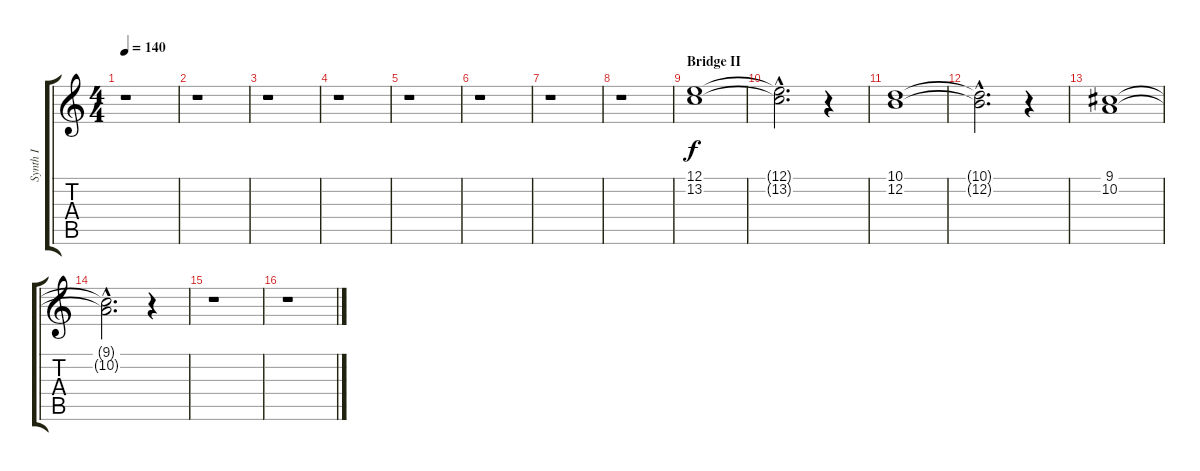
\track ("Synth I" "Synth I") {instrument fx5brightness}
\staff {score tabs}
\tuning (E4 B3 G3 D3 A2 E2) {hide}
\ts (4 4)
\tempo 140
\clef g2
\ks c
r.1{dy f} |
r.1 |
r.1 |
r.1 |
r.1 |
r.1 |
r.1 |
r.1 |
\section ("" "Bridge II")
(12.1 13.2).1 |
(12.1{hac t} 13.2{hac t}).2{d} r.4 |
(10.1 12.2).1 |
(10.1{hac t} 12.2{hac t}).2{d} r.4 |
(9.1 10.2).1 |
(9.1{hac t} 10.2{hac t}).2{d} r.4 |
r.1 |
r.1
